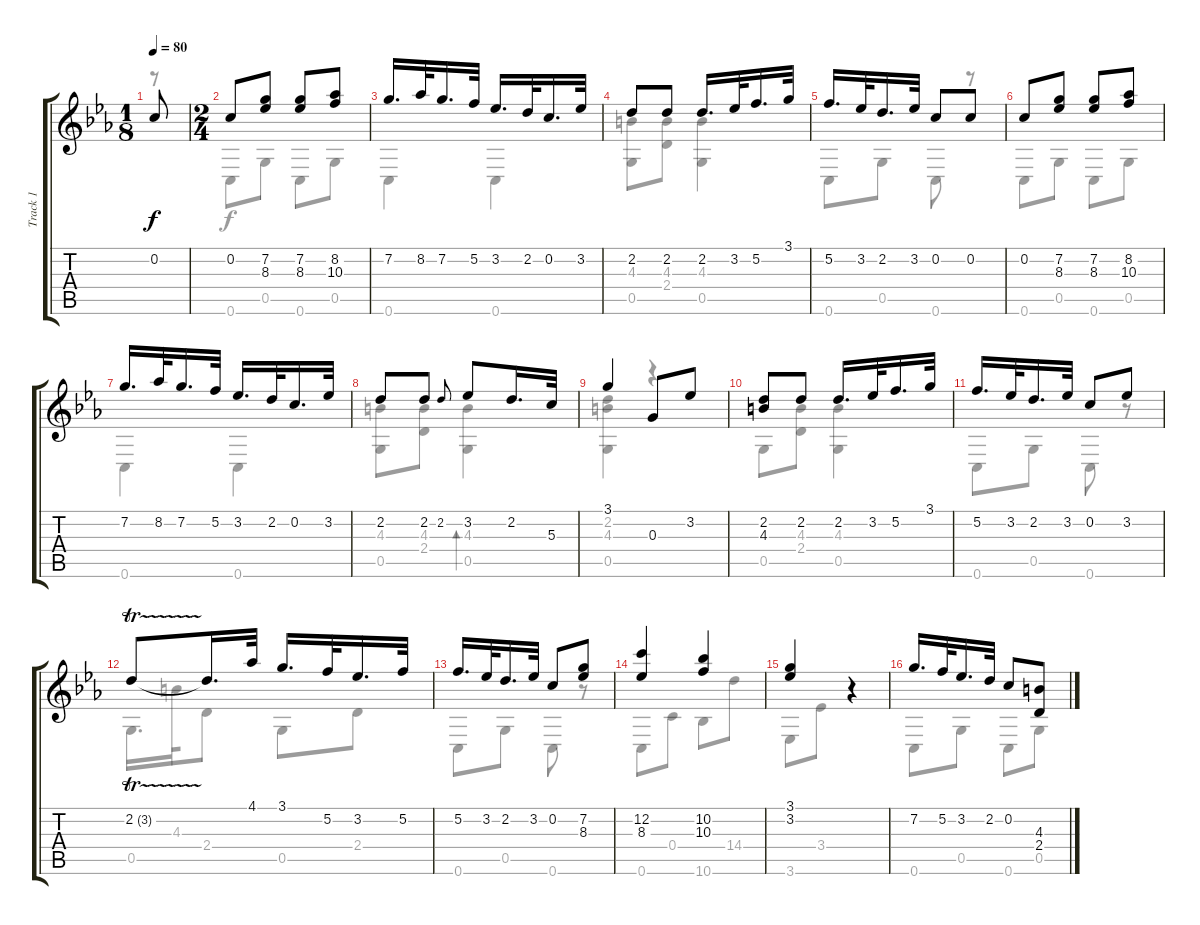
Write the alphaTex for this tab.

\track ("Track 1" "Track 1") {instrument acousticguitarsteel}
\staff {score tabs}
\tuning (E4 C4 G3 C3 G2 C2) {hide}
\voice
\ts (1 8)
\tempo 80
\clef g2
\ks cminor
0.2.8{dy f instrument acousticguitarsteel} |
\ts (2 4)
0.2.8 (7.2 8.3).8 (7.2 8.3).8 (8.2 10.3).8 |
7.2.16{d} 8.2.32 7.2.16{d} 5.2.32 3.2.16{d} 2.2.32 0.2.16{d} 3.2.32 |
2.2.8 2.2.8 2.2.16{d} 3.2.32 5.2.16{d} 3.1.32 |
5.2.16{d} 3.2.32 2.2.16{d} 3.2.32 0.2.8 0.2.8 |
0.2.8 (7.2 8.3).8 (7.2 8.3).8 (8.2 10.3).8 |
7.2.16{d} 8.2.32 7.2.16{d} 5.2.32 3.2.16{d} 2.2.32 0.2.16{d} 3.2.32 |
2.2.8 2.2.8 2.2.8{gr onbeat} 3.2.8 2.2.16{d} 5.3.32 |
3.1.4 0.3.8 3.2.8 |
(2.2 4.3).8 2.2.8 2.2.16{d} 3.2.32 5.2.16{d} 3.1.32 |
5.2.16{d} 3.2.32 2.2.16{d} 3.2.32 0.2.8 3.2.8 |
2.2{tr (3 32)}.8 2.2{t}.16{d} 4.1.32 3.1.16{d} 5.2.32 3.2.16{d} 5.2.32 |
5.2.16{d} 3.2.32 2.2.16{d} 3.2.32 0.2.8 (7.2 8.3).8 |
(12.2 8.3).4 (10.2 10.3).4 |
(3.1 3.2).4 r.4 |
7.2.16{d} 5.2.32 3.2.16{d} 2.2.32 0.2.8 (4.3 2.4).8
\voice
\clef g2
\ottava regular
\simile none
\ks cminor
r.8{dy f} |
0.6.8 0.5.8 0.6.8 0.5.8 |
0.6.4 0.6.4 |
(4.3 0.5).8 (4.3 2.4).8 (4.3 0.5).4 |
0.6.8 0.5.8 0.6.8 r.8 |
0.6.8 0.5.8 0.6.8 0.5.8 |
0.6.4 0.6.4 |
(4.3 0.5).8 (4.3 2.4).8 (4.3 0.5).4{bd 120} |
(2.2 4.3 0.5).4 r.4 |
0.5.8 (4.3 2.4).8 (4.3 0.5).4 |
0.6.8 0.5.8 0.6.8 r.8 |
0.5.16{d} 4.3.32 2.4.8 0.5.8 2.4.8 |
0.6.8 0.5.8 0.6.8 r.8 |
0.6.8 0.4.8 10.6.8 14.4.8 |
3.6.8 3.4.8 r.4 |
0.6.8 0.5.8 0.6.8 0.5.8
